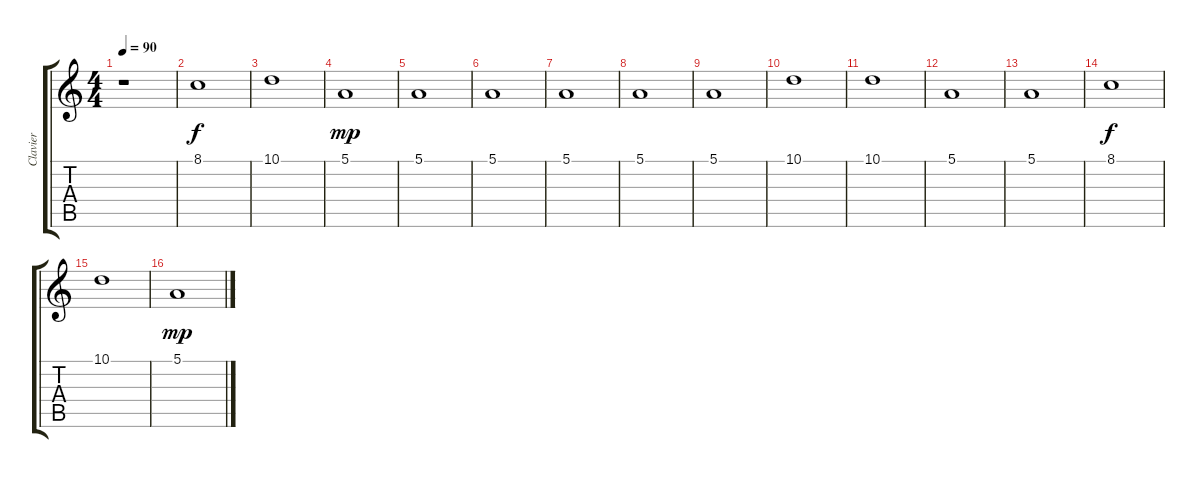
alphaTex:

\track ("Clavier" "Clavier") {instrument drawbarorgan}
\staff {score tabs}
\tuning (E4 B3 G3 D3 A2 E2) {hide}
\ts (4 4)
\tempo 90
\clef g2
\ks c
r.1{dy f} |
8.1.1 |
10.1.1 |
5.1.1{dy mp} |
5.1.1 |
5.1.1 |
5.1.1 |
5.1.1 |
5.1.1 |
10.1.1 |
10.1.1 |
5.1.1 |
5.1.1 |
8.1.1{dy f} |
10.1.1 |
5.1.1{dy mp}
